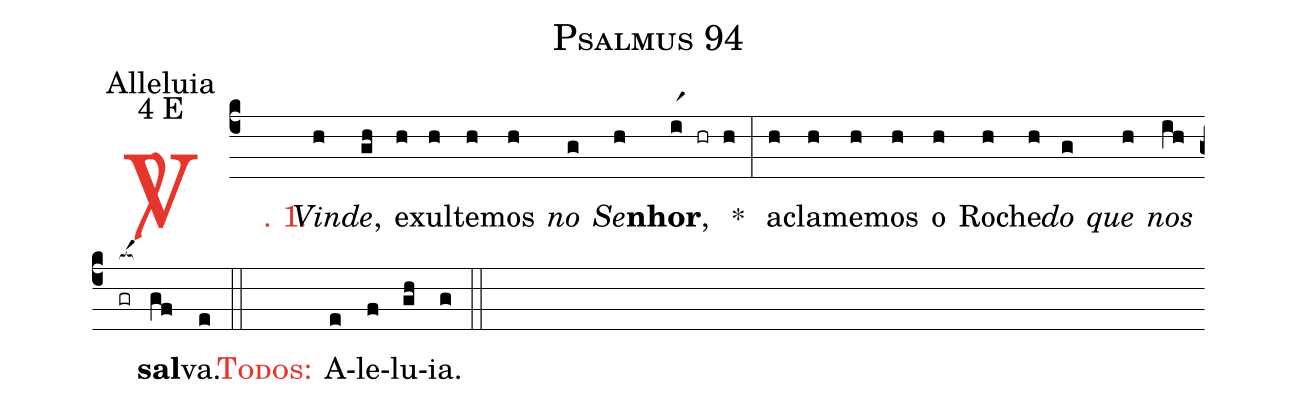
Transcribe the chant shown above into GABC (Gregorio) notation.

name: Psalmus 94;
office-part: Alleluia;
mode: 4;
mode-differentia: E;
%%
(c4)

<c><sp>V/</sp>. 1.</c>() <i>Vin</i>(h)<i>de</i>,(gh) e(h)xul(h)te(h)mos(h) <i>no</i>(g) <i>Se</i>(h)<b>nhor</b>,(ir1 hr h) *(:) a(h)cla(h)me(h)mos(h) o(h) Ro(h)che(h)<i>do</i>(g) <i>que</i>(h) <i>nos</i>(ih) <nlba>(gr[ocba:1{])<b>sal</b></nlba>(gf[ocba:0}])va.(e)

(::)

<nlba><c><sc>Todos</sc>:</c>() A</nlba>(e)le(f)lu(gh)ia.(g)

(::)
